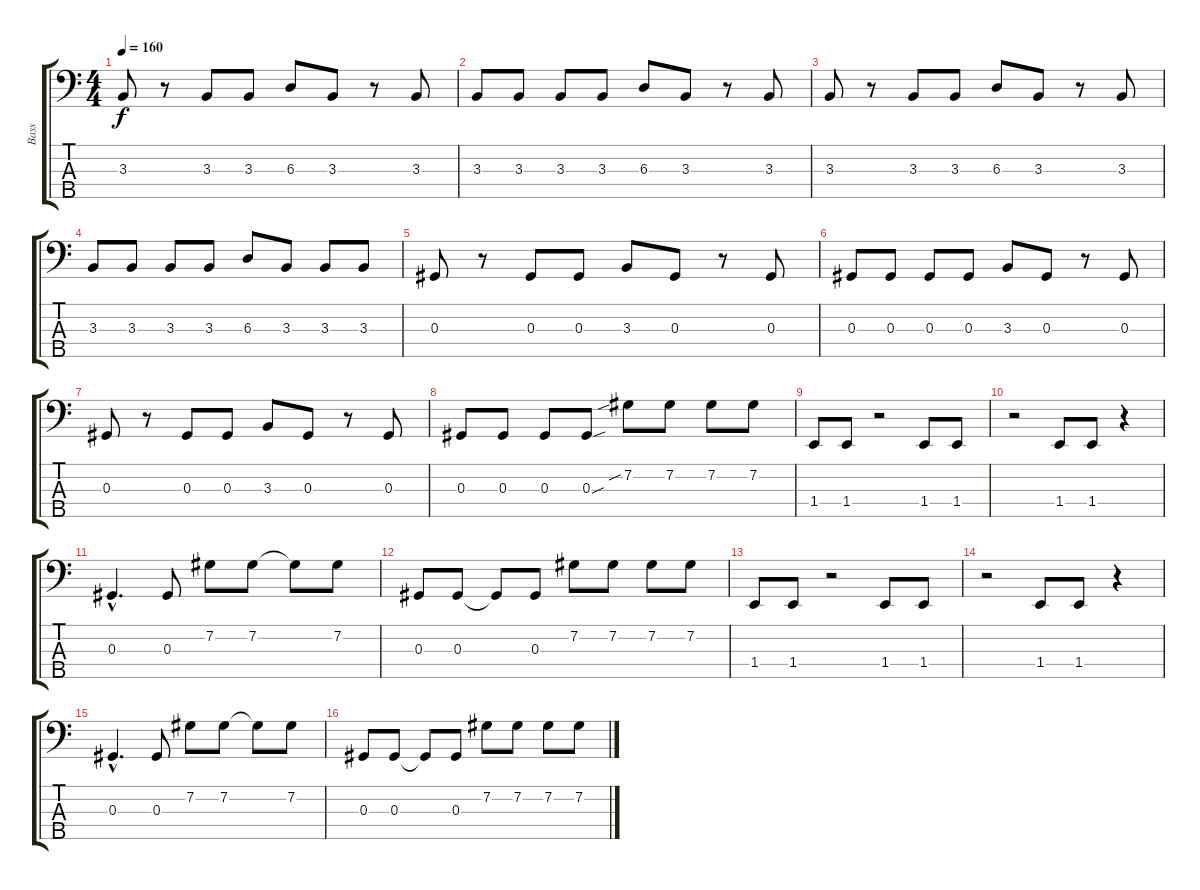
\track ("Bass" "Bass") {instrument electricbassfinger}
\staff {score tabs}
\tuning (Gb2 Db2 Ab1 Eb1 Bb0) {hide}
\ts (4 4)
\tempo 160
\clef f4
\ks c
3.3.8{dy f} r.8 3.3.8 3.3.8 6.3.8 3.3.8 r.8 3.3.8 |
3.3.8 3.3.8 3.3.8 3.3.8 6.3.8 3.3.8 r.8 3.3.8 |
3.3.8 r.8 3.3.8 3.3.8 6.3.8 3.3.8 r.8 3.3.8 |
3.3.8 3.3.8 3.3.8 3.3.8 6.3.8 3.3.8 3.3.8 3.3.8 |
0.3.8 r.8 0.3.8 0.3.8 3.3.8 0.3.8 r.8 0.3.8 |
0.3.8 0.3.8 0.3.8 0.3.8 3.3.8 0.3.8 r.8 0.3.8 |
0.3.8 r.8 0.3.8 0.3.8 3.3.8 0.3.8 r.8 0.3.8 |
0.3.8 0.3.8 0.3.8 0.3{sou}.8 7.2{sib}.8 7.2.8 7.2.8 7.2.8 |
1.4.8 1.4.8 r.2 1.4.8 1.4.8 |
r.2 1.4.8 1.4.8 r.4 |
0.3{hac}.4{d} 0.3.8 7.2.8 7.2.8 7.2{t}.8 7.2.8 |
0.3.8 0.3.8 0.3{t}.8 0.3.8 7.2.8 7.2.8 7.2.8 7.2.8 |
1.4.8 1.4.8 r.2 1.4.8 1.4.8 |
r.2 1.4.8 1.4.8 r.4 |
0.3{hac}.4{d} 0.3.8 7.2.8 7.2.8 7.2{t}.8 7.2.8 |
0.3.8 0.3.8 0.3{t}.8 0.3.8 7.2.8 7.2.8 7.2.8 7.2.8
